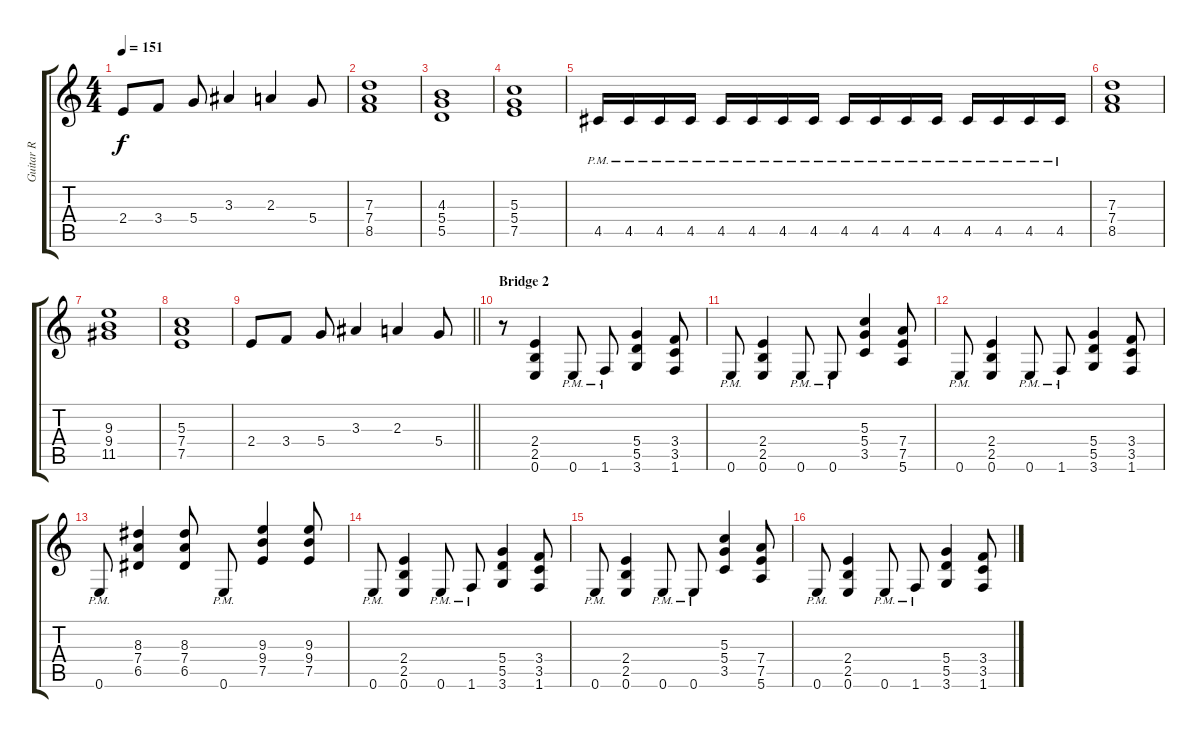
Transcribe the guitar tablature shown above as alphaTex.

\track ("Guitar R" "Guitar R") {instrument distortionguitar}
\staff {score tabs}
\tuning (E4 B3 G3 D3 A2 E2) {hide}
\ts (4 4)
\tempo 151
\clef g2
\ks c
2.4.8{dy f} 3.4.8 5.4.8 3.3.4 2.3.4 5.4.8 |
(7.3 7.4 8.5).1 |
(4.3 5.4 5.5).1 |
(5.3 5.4 7.5).1 |
4.5{pm}.16 4.5{pm}.16 4.5{pm}.16 4.5{pm}.16 4.5{pm}.16 4.5{pm}.16 4.5{pm}.16 4.5{pm}.16 4.5{pm}.16 4.5{pm}.16 4.5{pm}.16 4.5{pm}.16 4.5{pm}.16 4.5{pm}.16 4.5{pm}.16 4.5{pm}.16 |
(7.3 7.4 8.5).1 |
(9.3 9.4 11.5).1 |
(5.3 7.4 7.5).1 |
\barLineRight lightlight
2.4.8 3.4.8 5.4.8 3.3.4 2.3.4 5.4.8 |
\section ("" "Bridge 2")
r.8 (2.4 2.5 0.6).4 0.6{pm}.8 1.6{pm}.8 (5.4 5.5 3.6).4 (3.4 3.5 1.6).8 |
0.6{pm}.8 (2.4 2.5 0.6).4 0.6{pm}.8 0.6{pm}.8 (5.3 5.4 3.5).4 (7.4 7.5 5.6).8 |
0.6{pm}.8 (2.4 2.5 0.6).4 0.6{pm}.8 1.6{pm}.8 (5.4 5.5 3.6).4 (3.4 3.5 1.6).8 |
0.6{pm}.8 (8.3 7.4 6.5).4 (8.3 7.4 6.5).8 0.6{pm}.8 (9.3 9.4 7.5).4 (9.3 9.4 7.5).8 |
0.6{pm}.8 (2.4 2.5 0.6).4 0.6{pm}.8 1.6{pm}.8 (5.4 5.5 3.6).4 (3.4 3.5 1.6).8 |
0.6{pm}.8 (2.4 2.5 0.6).4 0.6{pm}.8 0.6{pm}.8 (5.3 5.4 3.5).4 (7.4 7.5 5.6).8 |
0.6{pm}.8 (2.4 2.5 0.6).4 0.6{pm}.8 1.6{pm}.8 (5.4 5.5 3.6).4 (3.4 3.5 1.6).8
